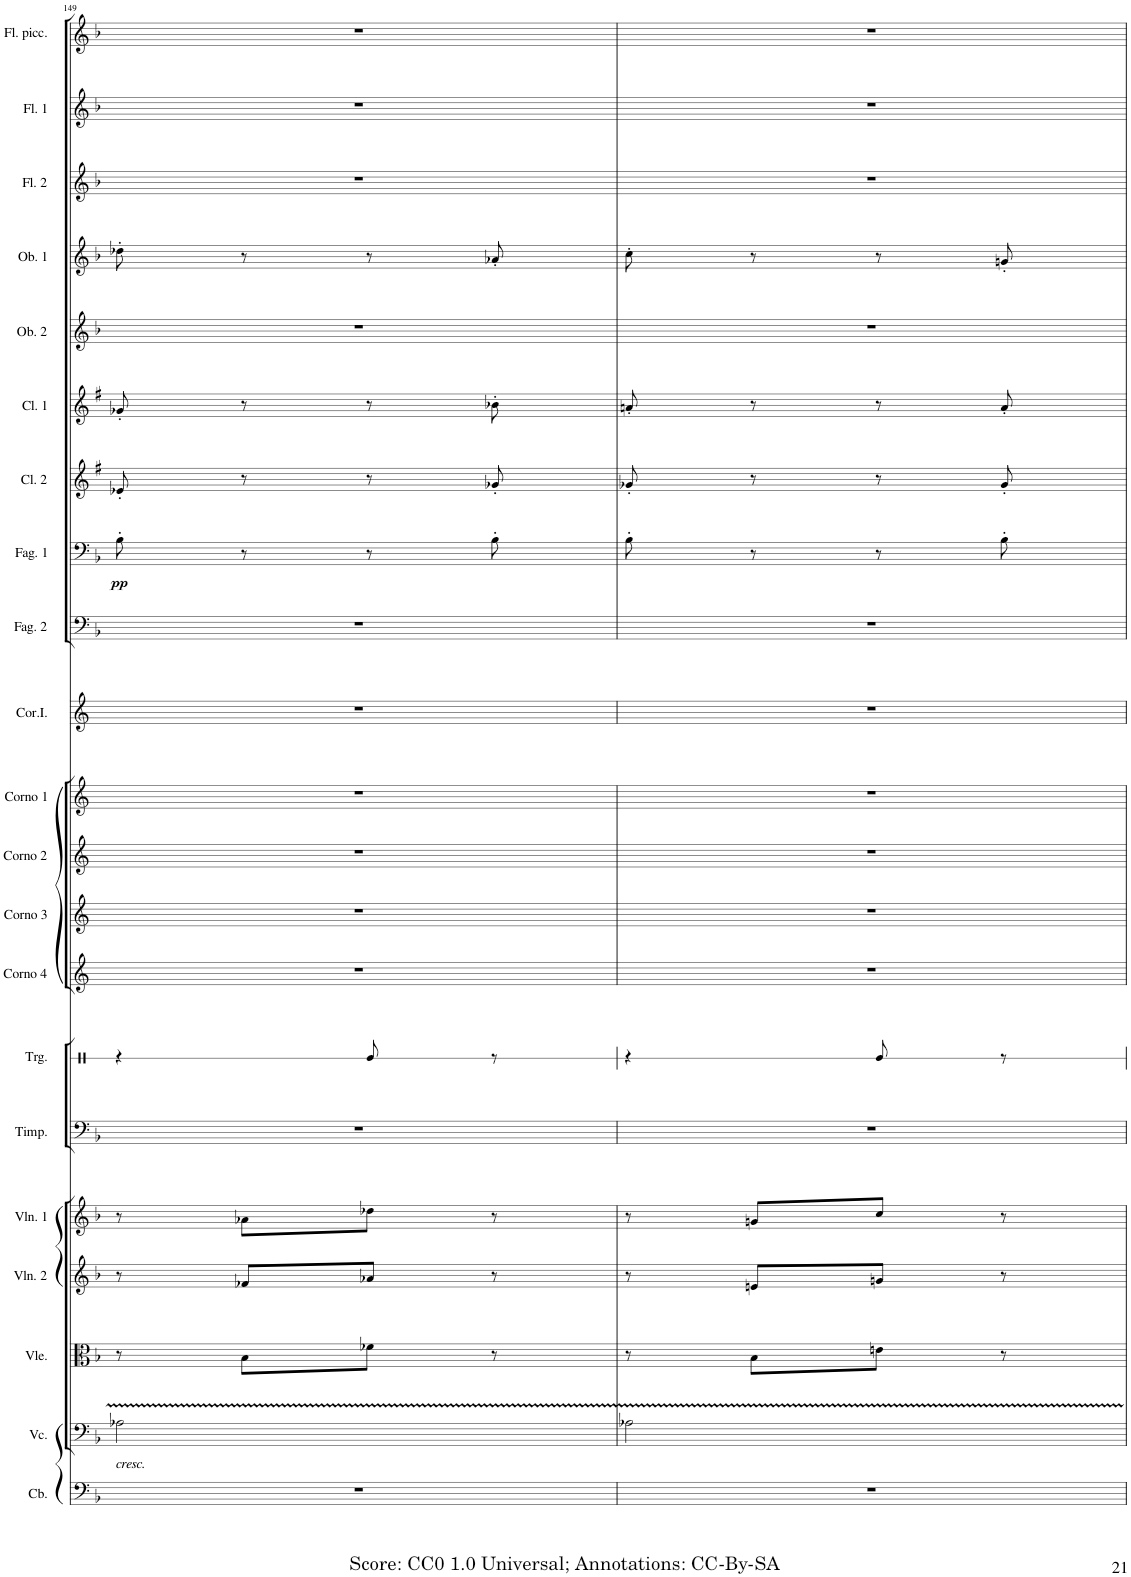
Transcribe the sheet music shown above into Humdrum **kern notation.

**kern	**kern	**kern	**kern	**kern	**kern	**kern	**kern	**kern	**kern	**kern	**kern	**kern	**kern	**dynam	**kern	**kern	**kern	**kern	**kern	**kern	**kern
*part21	*part20	*part19	*part18	*part17	*part16	*part15	*part14	*part13	*part12	*part11	*part10	*part9	*part8	*part8	*part7	*part6	*part5	*part4	*part3	*part2	*part1
*staff21	*staff20	*staff19	*staff18	*staff17	*staff16	*staff15	*staff14	*staff13	*staff12	*staff11	*staff10	*staff9	*staff8	*staff8	*staff7	*staff6	*staff5	*staff4	*staff3	*staff2	*staff1
*I"Contrabassi	*I"Violoncelli	*I"Viole	*I"Violini 2	*I"Violini  1	*I"Timpani	*I"Triangolo	*I"Corno in F 4	*I"Corno in F 3	*I"Corno in F 2	*I"Corno in F 1	*I"Corno Inglese	*I"Fagotto 2	*I"Fagotto 1	*	*I"Bb Clarinetto 2	*I"Bb Clarinetto 1	*I"Oboe 2	*I"Oboe 1	*I"Flauto 2	*I"Flauto 1	*I"Flauto Piccolo
*I'Cb.	*I'Vc.	*I'Vle.	*I'Vln. 2	*I'Vln. 1	*I'Timp.	*I'Trg.	*I'Corno 4	*I'Corno 3	*I'Corno 2	*I'Corno 1	*I'Cor.I.	*I'Fag. 2	*I'Fag. 1	*	*I'Cl. 2	*I'Cl. 1	*I'Ob. 2	*I'Ob. 1	*I'Fl. 2	*I'Fl. 1	*I'Fl. picc.
!!LO:PB:g=z
*clefF4	*clefF4	*clefC3	*clefG2	*clefG2	*clefF4	*clefX	*clefG2	*clefG2	*clefG2	*clefG2	*clefG2	*clefF4	*clefF4	*	*clefG2	*clefG2	*clefG2	*clefG2	*clefG2	*clefG2	*clefG2
*Trd7c12	*	*	*	*	*	*	*Trd4c7	*Trd4c7	*Trd4c7	*Trd4c7	*Trd4c7	*	*	*	*Trd1c2	*Trd1c2	*	*	*	*	*Trd-7c-12
*k[b-]	*k[b-]	*k[b-]	*k[b-]	*k[b-]	*k[b-]	*k[]	*k[]	*k[]	*k[]	*k[]	*k[]	*k[b-]	*k[b-]	*	*k[f#]	*k[f#]	*k[b-]	*k[b-]	*k[b-]	*k[b-]	*k[b-]
*M2/4	*M2/4	*M2/4	*M2/4	*M2/4	*M2/4	*M2/4	*M2/4	*M2/4	*M2/4	*M2/4	*M2/4	*M2/4	*M2/4	*	*M2/4	*M2/4	*M2/4	*M2/4	*M2/4	*M2/4	*M2/4
=149	=149	=149	=149	=149	=149	=149	=149	=149	=149	=149	=149	=149	=149	=149	=149	=149	=149	=149	=149	=149	=149
!	!LO:TX:b:i:t=cresc.	!	!	!	!	!	!	!	!	!	!	!	!	!	!	!	!	!	!	!	!
!	!	!	!	!	!	!	!	!	!	!	!	!	!	!LO:DY:b	!	!	!	!	!	!	!
2r	2A-X\	8r	8r	8r	2r	4r	2r	2r	2r	2r	2r	2r	8B-'\	pp	8e-X'/	8g-X'/	2r	8dd-X'\	2r	2r	2r
.	.	8B-\L	8f-X/L	8a-X\L	.	.	.	.	.	.	.	.	8r	.	8r	8r	.	8r	.	.	.
.	.	8f-X\J	8a-X/J	8dd-X\J	.	8Re/	.	.	.	.	.	.	8r	.	8r	8r	.	8r	.	.	.
.	.	8r	8r	8r	.	8r	.	.	.	.	.	.	8B-'\	.	8g-X'/	8b-X'\	.	8a-X'/	.	.	.
=150	=150	=150	=150	=150	=150	=150	=150	=150	=150	=150	=150	=150	=150	=150	=150	=150	=150	=150	=150	=150	=150
2r	2A-X\	8r	8r	8r	2r	4r	2r	2r	2r	2r	2r	2r	8B-'\	.	8g-X'/	8an'/	2r	8cc'\	2r	2r	2r
.	.	8B-\L	8en/L	8gn/L	.	.	.	.	.	.	.	.	8r	.	8r	8r	.	8r	.	.	.
.	.	8en\J	8gn/J	8cc/J	.	8Re/	.	.	.	.	.	.	8r	.	8r	8r	.	8r	.	.	.
.	.	8r	8r	8r	.	8r	.	.	.	.	.	.	8B-'\	.	8g-'/	8a'/	.	8gn'/	.	.	.
=	=	=	=	=	=	=	=	=	=	=	=	=	=	=	=	=	=	=	=	=	=
*-	*-	*-	*-	*-	*-	*-	*-	*-	*-	*-	*-	*-	*-	*-	*-	*-	*-	*-	*-	*-	*-
